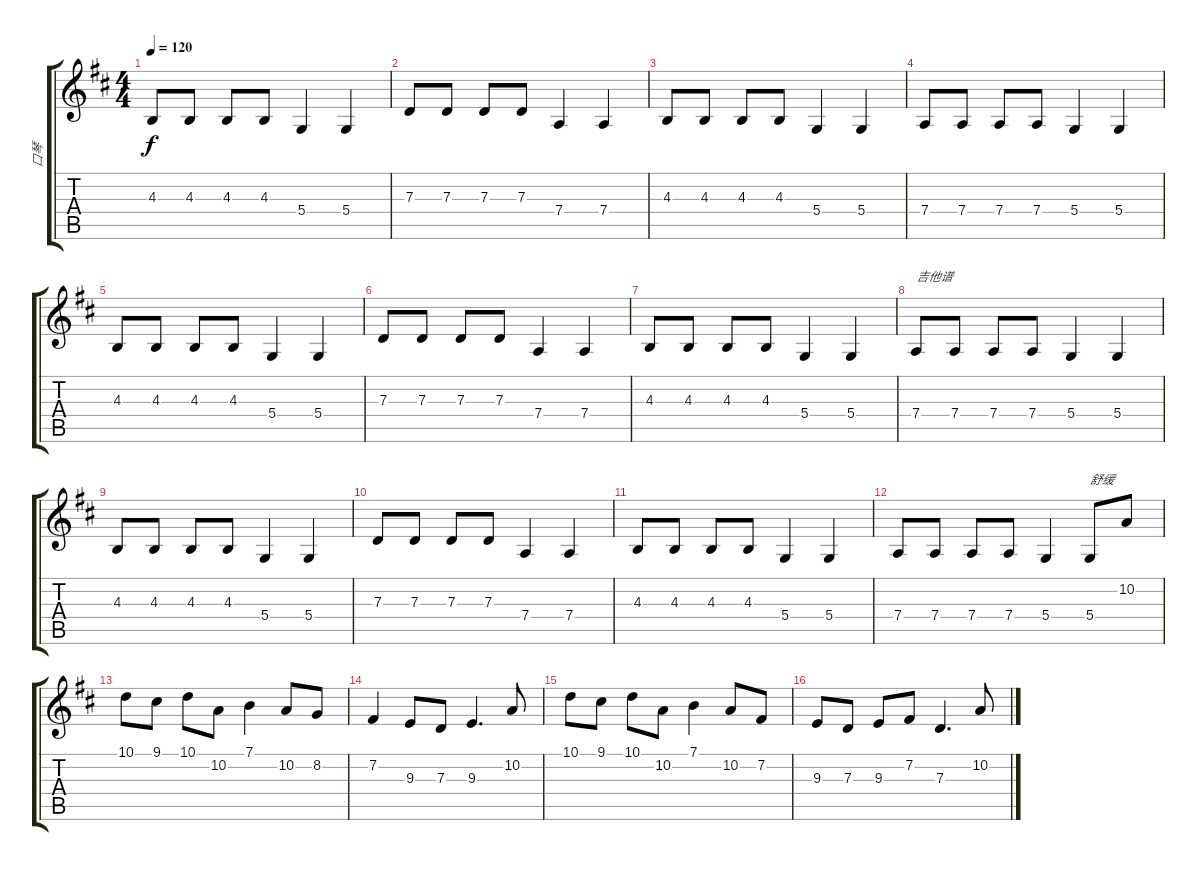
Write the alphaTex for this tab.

\track ("口琴" "口琴") {instrument harmonica}
\staff {score tabs}
\tuning (E4 B3 G3 D3 A2 E2) {hide}
\ts (4 4)
\tempo 120
\clef g2
\ks d
4.3.8{dy f} 4.3.8 4.3.8 4.3.8 5.4.4 5.4.4 |
7.3.8 7.3.8 7.3.8 7.3.8 7.4.4 7.4.4 |
4.3.8 4.3.8 4.3.8 4.3.8 5.4.4 5.4.4 |
7.4.8 7.4.8 7.4.8 7.4.8 5.4.4 5.4.4 |
4.3.8 4.3.8 4.3.8 4.3.8 5.4.4 5.4.4 |
7.3.8 7.3.8 7.3.8 7.3.8 7.4.4 7.4.4 |
4.3.8 4.3.8 4.3.8 4.3.8 5.4.4 5.4.4 |
7.4.8{txt "吉他谱"} 7.4.8 7.4.8 7.4.8 5.4.4 5.4.4 |
4.3.8 4.3.8 4.3.8 4.3.8 5.4.4 5.4.4 |
7.3.8 7.3.8 7.3.8 7.3.8 7.4.4 7.4.4 |
4.3.8 4.3.8 4.3.8 4.3.8 5.4.4 5.4.4 |
7.4.8 7.4.8 7.4.8 7.4.8 5.4.4 5.4.8{txt "舒缓"} 10.2.8 |
10.1.8 9.1.8 10.1.8 10.2.8 7.1.4 10.2.8 8.2.8 |
7.2.4 9.3.8 7.3.8 9.3.4{d} 10.2.8 |
10.1.8 9.1.8 10.1.8 10.2.8 7.1.4 10.2.8 7.2.8 |
9.3.8 7.3.8 9.3.8 7.2.8 7.3.4{d} 10.2.8
